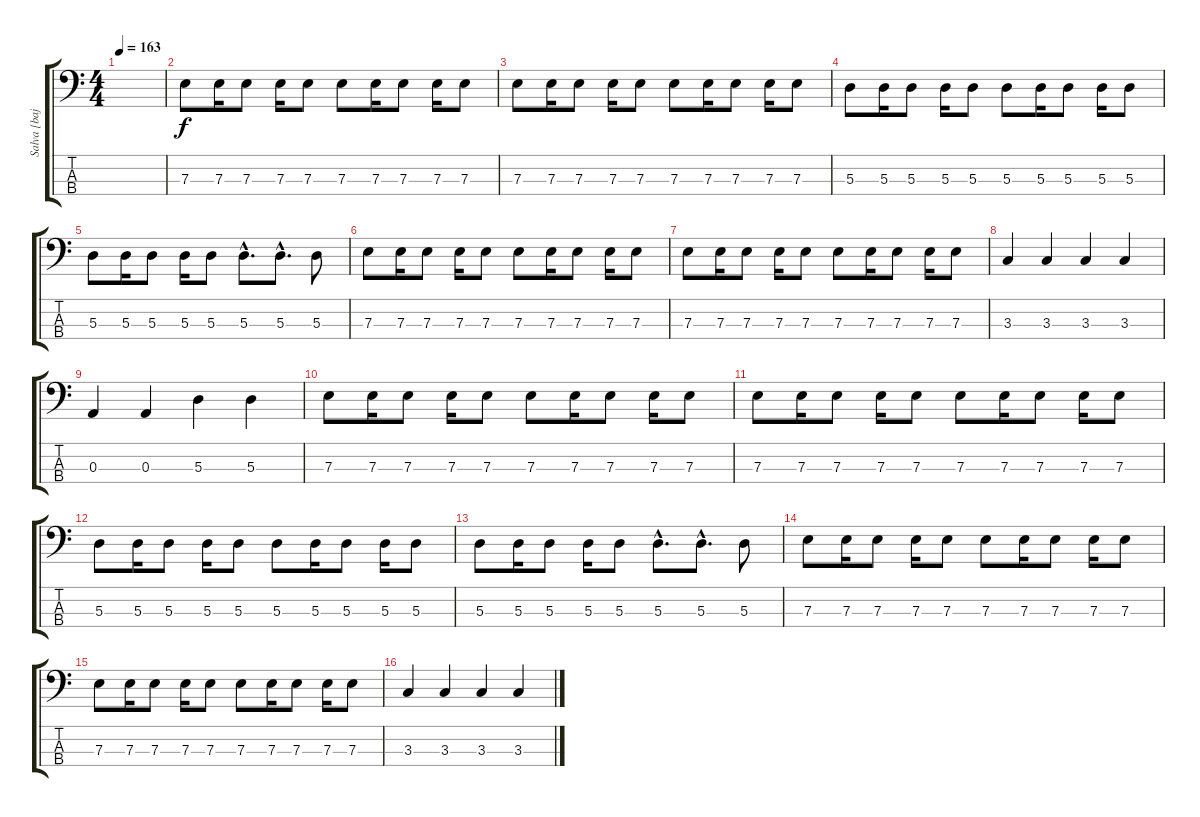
\track ("Salva [bajo]" "Salva [baj") {instrument electricbassfinger}
\staff {score tabs}
\tuning (G2 D2 A1 E1) {hide}
\ts (4 4)
\tempo 163
\clef f4
\ks c
|
7.3.8 7.3.16 7.3.8 7.3.16 7.3.8 7.3.8 7.3.16 7.3.8 7.3.16 7.3.8 |
7.3.8 7.3.16 7.3.8 7.3.16 7.3.8 7.3.8 7.3.16 7.3.8 7.3.16 7.3.8 |
5.3.8 5.3.16 5.3.8 5.3.16 5.3.8 5.3.8 5.3.16 5.3.8 5.3.16 5.3.8 |
5.3.8 5.3.16 5.3.8 5.3.16 5.3.8 5.3{hac}.8{d} 5.3{hac}.8{d} 5.3.8 |
7.3.8 7.3.16 7.3.8 7.3.16 7.3.8 7.3.8 7.3.16 7.3.8 7.3.16 7.3.8 |
7.3.8 7.3.16 7.3.8 7.3.16 7.3.8 7.3.8 7.3.16 7.3.8 7.3.16 7.3.8 |
3.3.4 3.3.4 3.3.4 3.3.4 |
0.3.4 0.3.4 5.3.4 5.3.4 |
7.3.8 7.3.16 7.3.8 7.3.16 7.3.8 7.3.8 7.3.16 7.3.8 7.3.16 7.3.8 |
7.3.8 7.3.16 7.3.8 7.3.16 7.3.8 7.3.8 7.3.16 7.3.8 7.3.16 7.3.8 |
5.3.8 5.3.16 5.3.8 5.3.16 5.3.8 5.3.8 5.3.16 5.3.8 5.3.16 5.3.8 |
5.3.8 5.3.16 5.3.8 5.3.16 5.3.8 5.3{hac}.8{d} 5.3{hac}.8{d} 5.3.8 |
7.3.8 7.3.16 7.3.8 7.3.16 7.3.8 7.3.8 7.3.16 7.3.8 7.3.16 7.3.8 |
7.3.8 7.3.16 7.3.8 7.3.16 7.3.8 7.3.8 7.3.16 7.3.8 7.3.16 7.3.8 |
3.3.4 3.3.4 3.3.4 3.3.4
